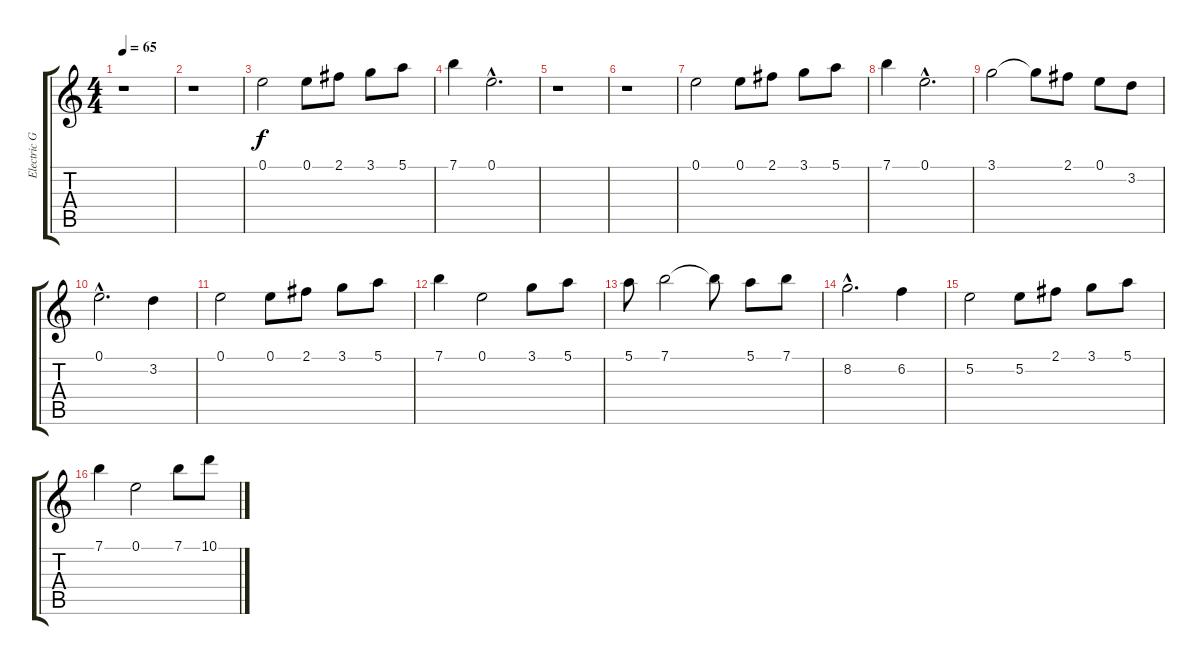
\track ("Electric Guitar 1" "Electric G") {instrument electricguitarclean}
\staff {score tabs}
\tuning (E4 B3 G3 D3 A2 E2) {hide}
\ts (4 4)
\tempo 65
\clef g2
\ks c
r.1{dy f} |
r.1 |
0.1.2 0.1.8 2.1.8 3.1.8 5.1.8 |
7.1.4 0.1{hac}.2{d} |
r.1 |
r.1 |
0.1.2 0.1.8 2.1.8 3.1.8 5.1.8 |
7.1.4 0.1{hac}.2{d} |
3.1.2 3.1{t}.8 2.1.8 0.1.8 3.2.8 |
0.1{hac}.2{d} 3.2.4 |
0.1.2 0.1.8 2.1.8 3.1.8 5.1.8 |
7.1.4 0.1.2 3.1.8 5.1.8 |
5.1.8 7.1.2 7.1{t}.8 5.1.8 7.1.8 |
8.2{hac}.2{d} 6.2.4 |
5.2.2 5.2.8 2.1.8 3.1.8 5.1.8 |
7.1.4 0.1.2 7.1.8 10.1.8
